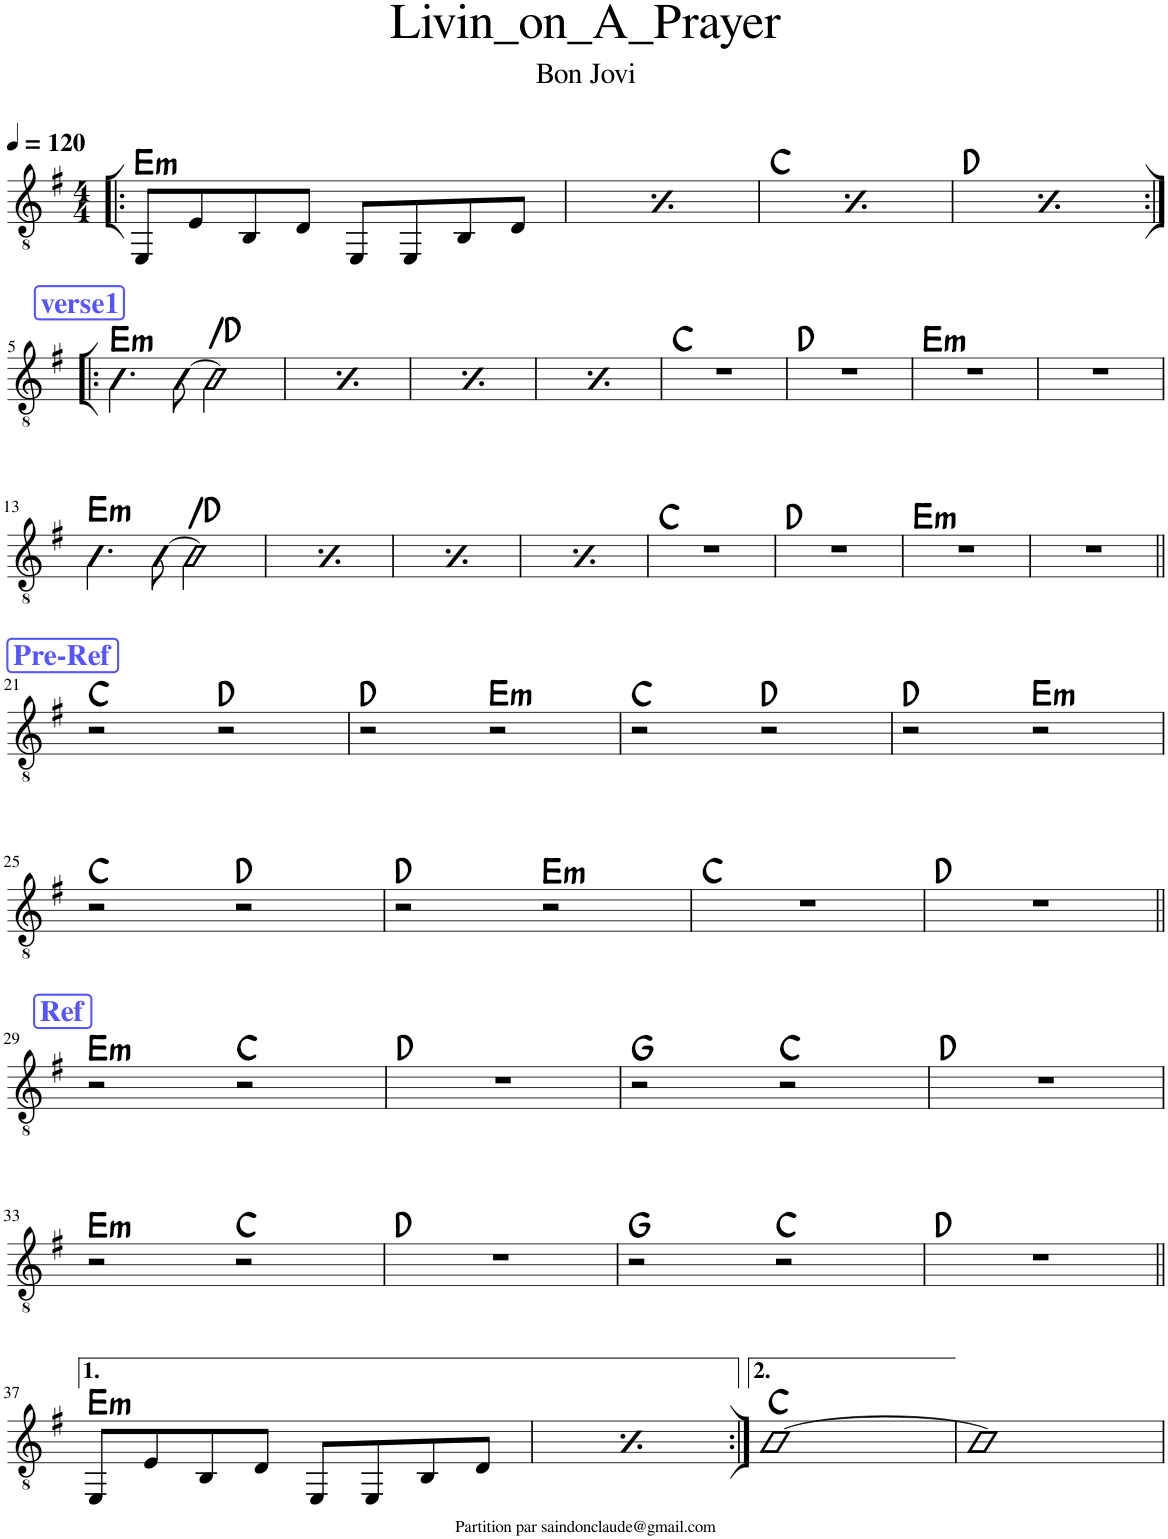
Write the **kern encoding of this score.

**kern	**harte
*part1	*part1
*staff1	*
*I"Guitare acoustique	*
*I'Guit.	*
*clefGv2	*
*k[f#]	*
*M4/4	*
*MM120	*
=1!|:	=1!|:
!	!LO:H:kt=m
8EE/L	E:min
8E/	.
8BB/	.
8D/J	.
8EE/L	.
8EE/	.
8BB/	.
8D/J	.
=2	=2
*MM120	*
!	!LO:H:kt=m
8EE/L	E:min
8E/	.
8BB/	.
8D/J	.
8EE/L	.
8EE/	.
8BB/	.
8D/J	.
=3	=3
*MM120	*
!	!LO:H:kt=m
8EE/L	E:min
8E/	.
8BB/	.
8D/J	.
8EE/L	.
8EE/	.
8BB/	.
8D/J	.
=4	=4
*MM120	*
!	!LO:H:kt=m
8EE/L	E:min
8E/	.
8BB/	.
8D/J	.
8EE/L	.
8EE/	.
8BB/	.
8D/J	.
!!LO:LB:g=z
!!LO:REH:place=s1:a:B:cj:color=#5555FF:fs=14:t=verse1
=5:|!|:	=5:|!|:
!	!LO:H:kt=m
4.E\	E:min
[8D\	.
!	!LO:H:kt=N.C.
2D\]	N
!!LO:REH:place=s1:a:B:cj:color=#5555FF:fs=14:t=verse1
=6	=6
!	!LO:H:kt=m
4.E\	E:min
[8D\	.
!	!LO:H:kt=N.C.
2D\]	N
!!LO:REH:place=s1:a:B:cj:color=#5555FF:fs=14:t=verse1
=7	=7
!	!LO:H:kt=m
4.E\	E:min
[8D\	.
!	!LO:H:kt=N.C.
2D\]	N
!!LO:REH:place=s1:a:B:cj:color=#5555FF:fs=14:t=verse1
=8	=8
!	!LO:H:kt=m
4.E\	E:min
[8D\	.
!	!LO:H:kt=N.C.
2D\]	N
=9	=9
1r	C:maj
=10	=10
1r	D:maj
=11	=11
!	!LO:H:kt=m
1r	E:min
=12	=12
1r	.
!!LO:LB:g=z
=13	=13
!	!LO:H:kt=m
4.E\	E:min
[8D\	.
!	!LO:H:kt=N.C.
2D\]	N
=14	=14
!	!LO:H:kt=m
4.E\	E:min
[8D\	.
!	!LO:H:kt=N.C.
2D\]	N
=15	=15
!	!LO:H:kt=m
4.E\	E:min
[8D\	.
!	!LO:H:kt=N.C.
2D\]	N
=16	=16
!	!LO:H:kt=m
4.E\	E:min
[8D\	.
!	!LO:H:kt=N.C.
2D\]	N
=17	=17
1r	C:maj
=18	=18
1r	D:maj
=19	=19
!	!LO:H:kt=m
1r	E:min
=20	=20
1r	.
!!LO:LB:g=z
!!LO:REH:place=s1:a:B:cj:color=#5555FF:fs=14:t=Pre-Ref
=21||	=21||
2r	C:maj
2r	D:maj
=22	=22
2r	D:maj
!	!LO:H:kt=m
2r	E:min
=23	=23
2r	C:maj
2r	D:maj
=24	=24
2r	D:maj
!	!LO:H:kt=m
2r	E:min
!!LO:LB:g=z
=25	=25
2r	C:maj
2r	D:maj
=26	=26
2r	D:maj
!	!LO:H:kt=m
2r	E:min
=27	=27
1r	C:maj
=28	=28
1r	D:maj
!!LO:LB:g=z
!!LO:REH:place=s1:a:B:cj:color=#5555FF:fs=14:t=Ref
=29||	=29||
!	!LO:H:kt=m
2r	E:min
2r	C:maj
=30	=30
1r	D:maj
=31	=31
2r	G:maj
2r	C:maj
=32	=32
1r	D:maj
!!LO:LB:g=z
=33	=33
!	!LO:H:kt=m
2r	E:min
2r	C:maj
=34	=34
1r	D:maj
=35	=35
2r	G:maj
2r	C:maj
=36	=36
1r	D:maj
!!LO:LB:g=z
=37||	=37||
!	!LO:H:kt=m
8EE/L	E:min
8E/	.
8BB/	.
8D/J	.
8EE/L	.
8EE/	.
8BB/	.
8D/J	.
=38	=38
!	!LO:H:kt=m
8EE/L	E:min
8E/	.
8BB/	.
8D/J	.
8EE/L	.
8EE/	.
8BB/	.
8D/J	.
=39:|!	=39:|!
[1C	C:maj
=40	=40
1C]	.
=	=
*-	*-
